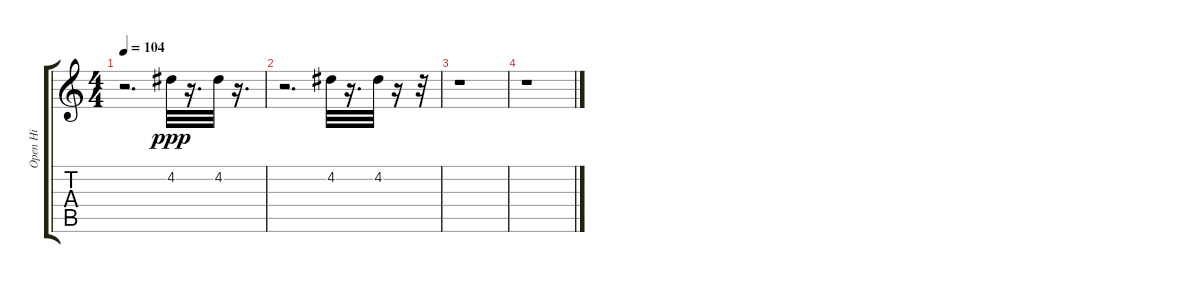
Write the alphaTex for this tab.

\track ("  Open Hi Conga" "  Open Hi ") {instrument acousticguitarsteel}
\staff {score tabs}
\tuning (E4 B3 G3 D3 A2 E2) {hide}
\ts (4 4)
\tempo 104
\clef g2
\ks c
r.2{d dy ppp} 4.2.32 r.16{d} 4.2.32 r.16{d} |
r.2{d} 4.2.32 r.16{d} 4.2.32 r.16 r.32 |
r.1 |
r.1
